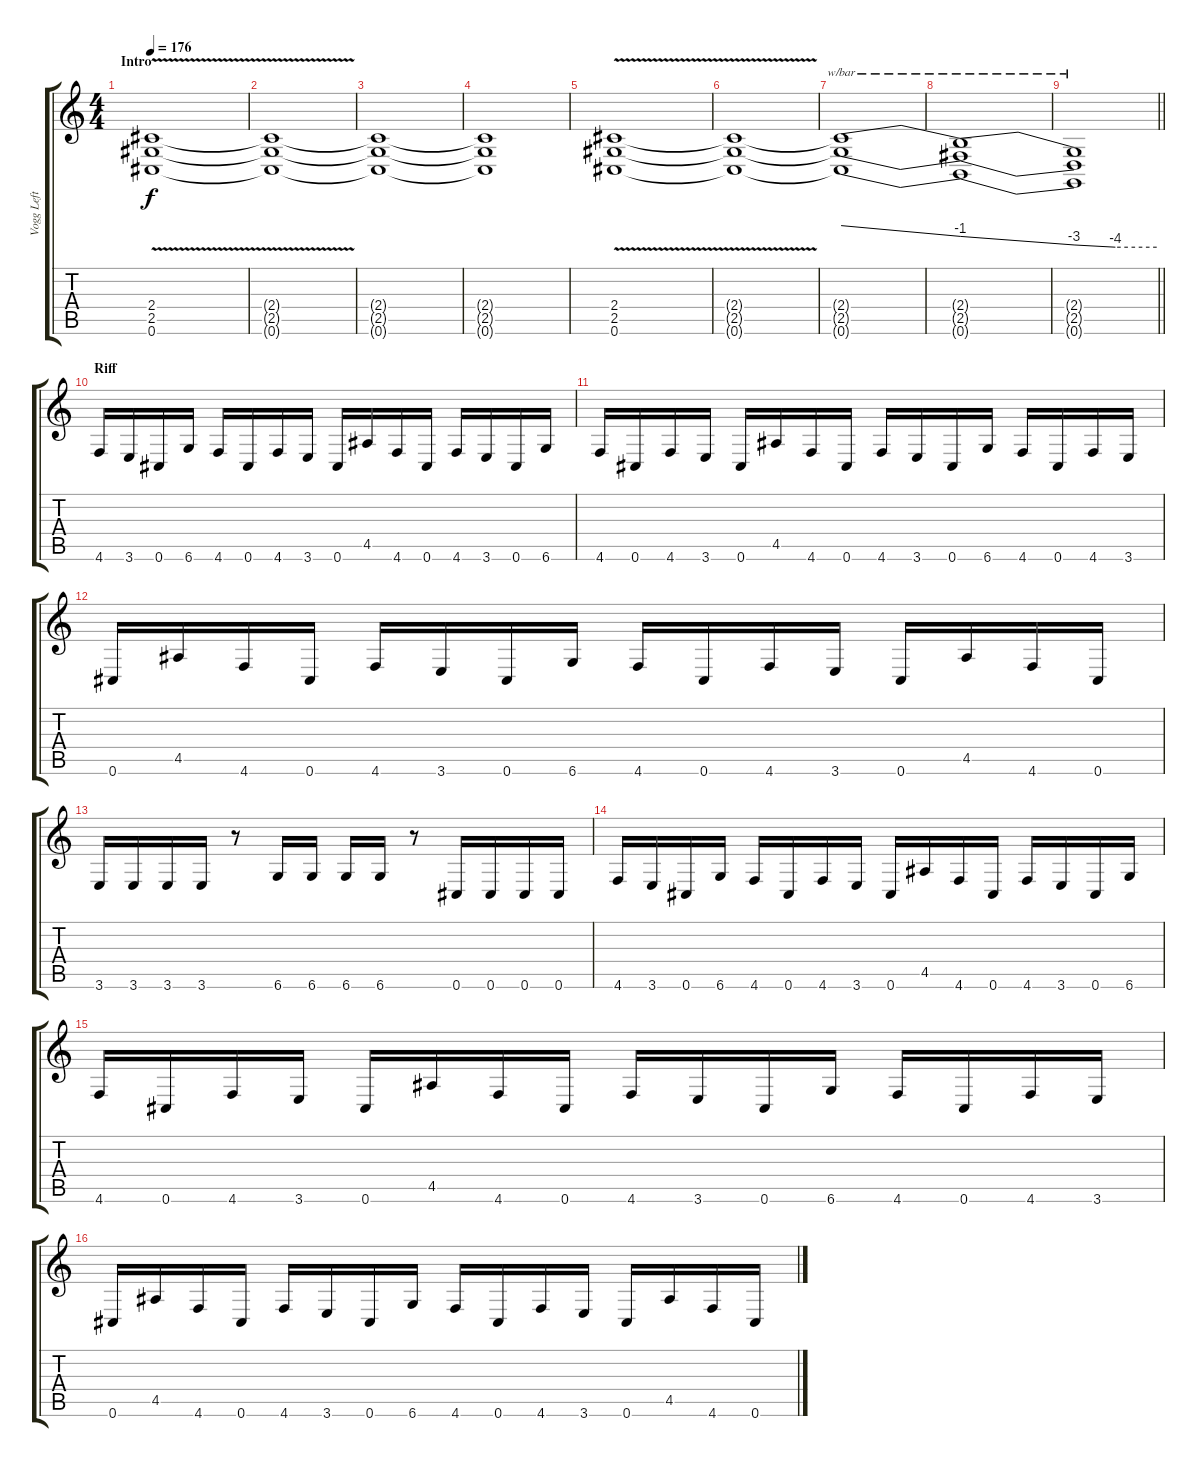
\track ("Vogg Left" "Vogg Left") {instrument distortionguitar}
\staff {score tabs}
\tuning (Db4 Ab3 E3 B2 Gb2 Db2) {hide}
\ts (4 4)
\section ("" "Intro")
\tempo 176
\clef g2
\ks c
(2.4{v} 2.5{v} 0.6{v}).1{dy f instrument distortionguitar} |
(2.4{t} 2.5{t} 0.6{t}).1 |
(2.4{t} 2.5{t} 0.6{t}).1 |
(2.4{t} 2.5{t} 0.6{t}).1 |
(2.4{v} 2.5{v} 0.6{v}).1 |
(2.4{t} 2.5{t} 0.6{t}).1 |
(2.4{t} 2.5{t} 0.6{t}).1{tbe (dive default 0 0 60 -4)} |
(2.4{t} 2.5{t} 0.6{t}).1{tbe (dive default 0 -4 60 -12)} |
\barLineRight lightlight
(2.4{t} 2.5{t} 0.6{t}).1{tbe (custom default 0 -12 30 -16 60 -16)} |
\section ("" "Riff")
4.6.16 3.6.16 0.6.16 6.6.16 4.6.16 0.6.16 4.6.16 3.6.16 0.6.16 4.5.16 4.6.16 0.6.16 4.6.16 3.6.16 0.6.16 6.6.16 |
4.6.16 0.6.16 4.6.16 3.6.16 0.6.16 4.5.16 4.6.16 0.6.16 4.6.16 3.6.16 0.6.16 6.6.16 4.6.16 0.6.16 4.6.16 3.6.16 |
0.6.16 4.5.16 4.6.16 0.6.16 4.6.16 3.6.16 0.6.16 6.6.16 4.6.16 0.6.16 4.6.16 3.6.16 0.6.16 4.5.16 4.6.16 0.6.16 |
3.6.16 3.6.16 3.6.16 3.6.16 r.8 6.6.16 6.6.16 6.6.16 6.6.16 r.8 0.6.16 0.6.16 0.6.16 0.6.16 |
4.6.16 3.6.16 0.6.16 6.6.16 4.6.16 0.6.16 4.6.16 3.6.16 0.6.16 4.5.16 4.6.16 0.6.16 4.6.16 3.6.16 0.6.16 6.6.16 |
4.6.16 0.6.16 4.6.16 3.6.16 0.6.16 4.5.16 4.6.16 0.6.16 4.6.16 3.6.16 0.6.16 6.6.16 4.6.16 0.6.16 4.6.16 3.6.16 |
0.6.16 4.5.16 4.6.16 0.6.16 4.6.16 3.6.16 0.6.16 6.6.16 4.6.16 0.6.16 4.6.16 3.6.16 0.6.16 4.5.16 4.6.16 0.6.16
